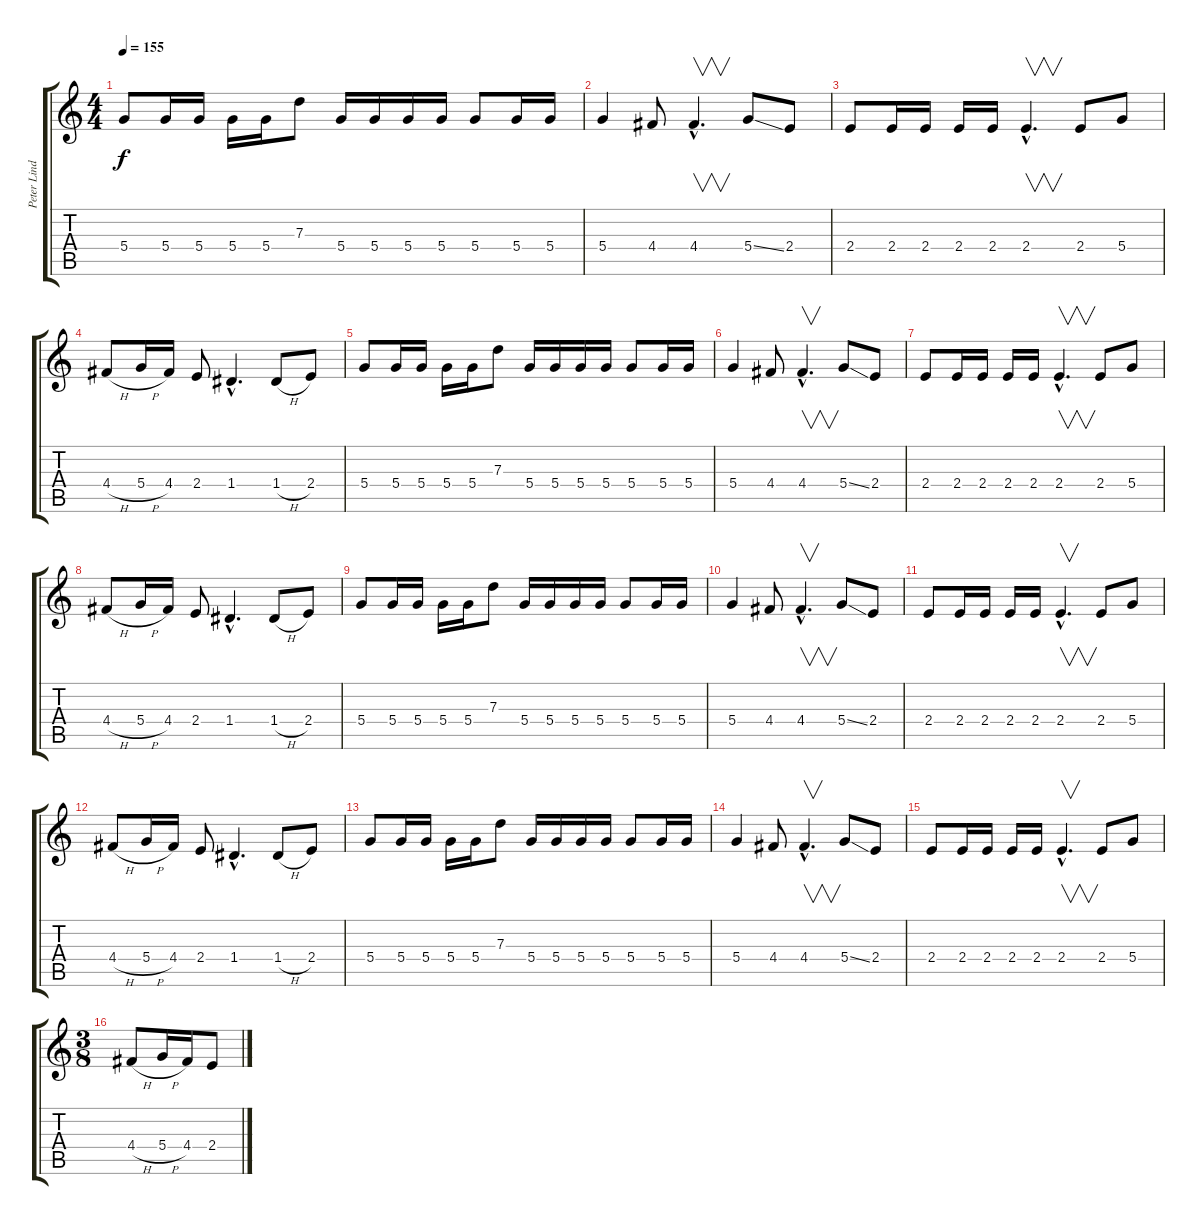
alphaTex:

\track ("Peter Lindgren" "Peter Lind") {instrument distortionguitar}
\staff {score tabs}
\tuning (E4 B3 G3 D3 A2 E2) {hide}
\ts (4 4)
\tempo 155
\clef g2
\ks c
5.4.8{dy f} 5.4.16 5.4.16 5.4.16 5.4.16 7.3.8 5.4.16 5.4.16 5.4.16 5.4.16 5.4.8 5.4.16 5.4.16 |
5.4.4 4.4.8 4.4{hac}.4{v d} 5.4{ss}.8 2.4.8 |
2.4.8 2.4.16 2.4.16 2.4.16 2.4.16 2.4{hac}.4{v d} 2.4.8 5.4.8 |
4.4{h}.8 5.4{h}.16 4.4.16 2.4.8 1.4{hac}.4{d} 1.4{h}.8 2.4.8 |
5.4.8 5.4.16 5.4.16 5.4.16 5.4.16 7.3.8 5.4.16 5.4.16 5.4.16 5.4.16 5.4.8 5.4.16 5.4.16 |
5.4.4 4.4.8 4.4{hac}.4{v d} 5.4{ss}.8 2.4.8 |
2.4.8 2.4.16 2.4.16 2.4.16 2.4.16 2.4{hac}.4{v d} 2.4.8 5.4.8 |
4.4{h}.8 5.4{h}.16 4.4.16 2.4.8 1.4{hac}.4{d} 1.4{h}.8 2.4.8 |
5.4.8 5.4.16 5.4.16 5.4.16 5.4.16 7.3.8 5.4.16 5.4.16 5.4.16 5.4.16 5.4.8 5.4.16 5.4.16 |
5.4.4 4.4.8 4.4{hac}.4{v d} 5.4{ss}.8 2.4.8 |
2.4.8 2.4.16 2.4.16 2.4.16 2.4.16 2.4{hac}.4{v d} 2.4.8 5.4.8 |
4.4{h}.8 5.4{h}.16 4.4.16 2.4.8 1.4{hac}.4{d} 1.4{h}.8 2.4.8 |
5.4.8 5.4.16 5.4.16 5.4.16 5.4.16 7.3.8 5.4.16 5.4.16 5.4.16 5.4.16 5.4.8 5.4.16 5.4.16 |
5.4.4 4.4.8 4.4{hac}.4{v d} 5.4{ss}.8 2.4.8 |
2.4.8 2.4.16 2.4.16 2.4.16 2.4.16 2.4{hac}.4{v d} 2.4.8 5.4.8 |
\ts (3 8)
4.4{h}.8 5.4{h}.16 4.4.16 2.4.8
